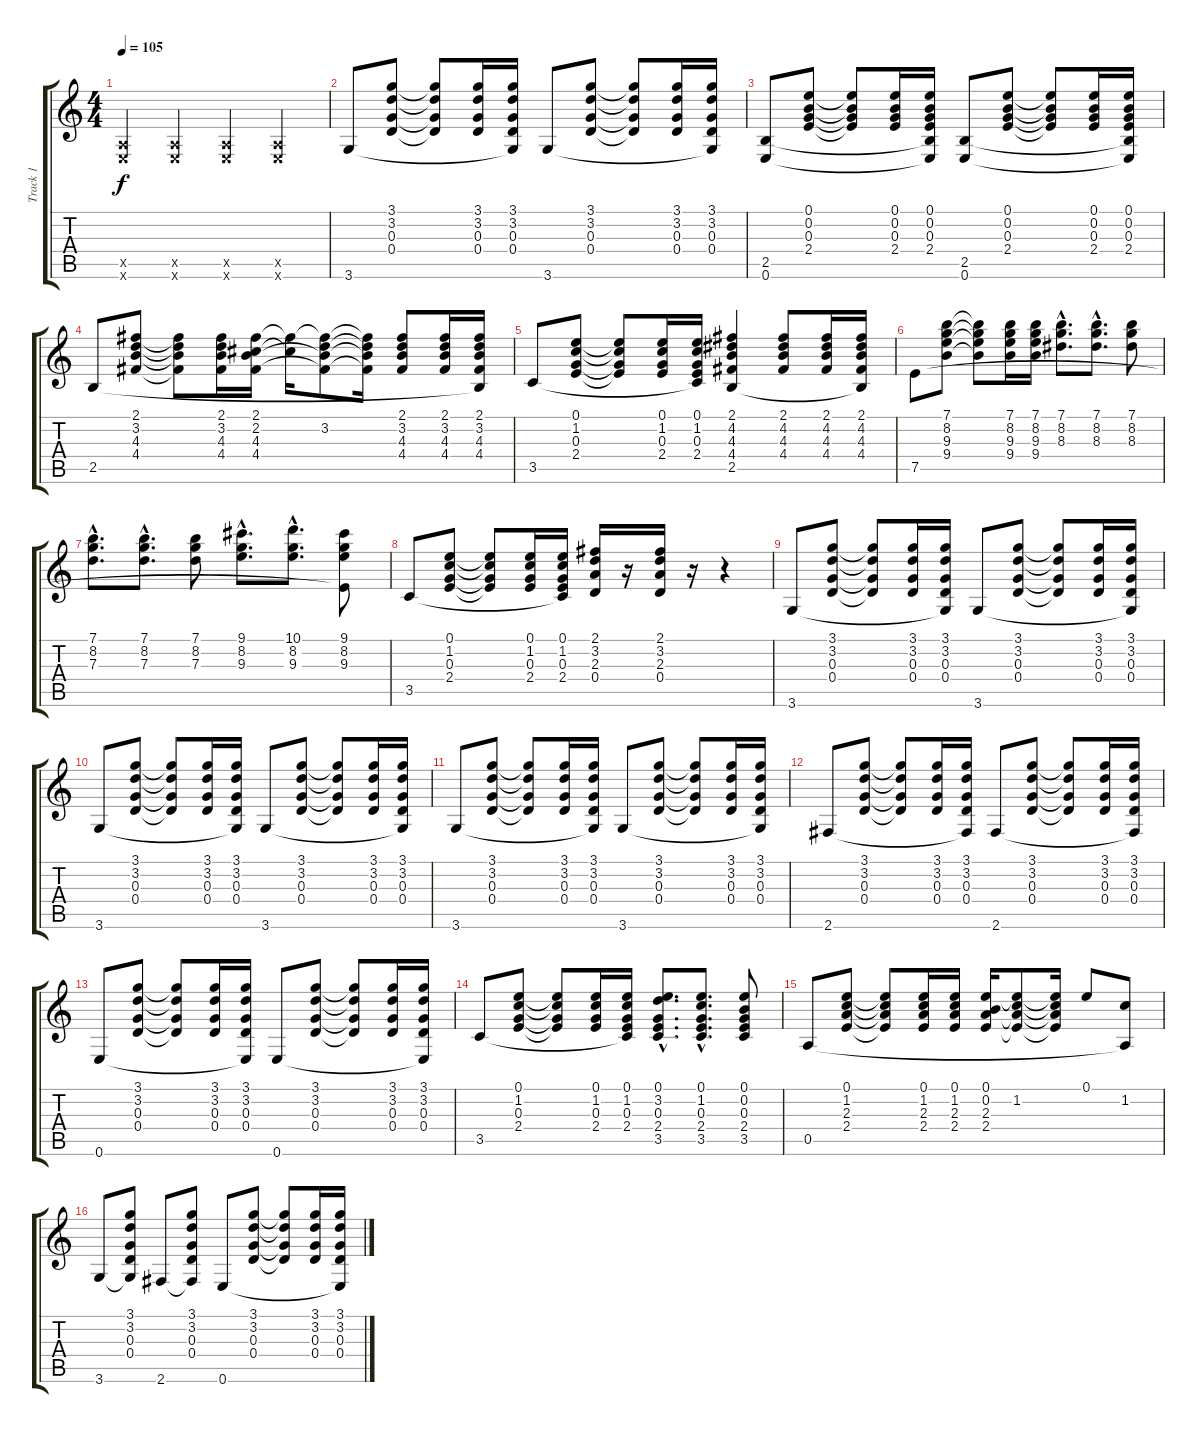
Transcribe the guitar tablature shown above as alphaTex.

\track ("Track 1" "Track 1") {instrument overdrivenguitar}
\staff {score tabs}
\tuning (E4 B3 G3 D3 A2 E2) {hide}
\ts (4 4)
\tempo 105
\clef g2
\ks c
(0.5{x} 0.6{x}).4{dy f instrument overdrivenguitar} (0.5{x} 0.6{x}).4 (0.5{x} 0.6{x}).4 (0.5{x} 0.6{x}).4 |
3.6.8 (3.1 3.2 0.3 0.4).8 (3.1{t} 3.2{t} 0.3{t} 0.4{t}).8 (3.1 3.2 0.3 0.4).16 (3.1 3.2 0.3 0.4 3.6{t}).16 3.6.8 (3.1 3.2 0.3 0.4).8 (3.1{t} 3.2{t} 0.3{t} 0.4{t}).8 (3.1 3.2 0.3 0.4).16 (3.1 3.2 0.3 0.4 3.6{t}).16 |
(2.5 0.6).8 (0.1 0.2 0.3 2.4).8 (0.1{t} 0.2{t} 0.3{t} 2.4{t}).8 (0.1 0.2 0.3 2.4).16 (0.1 0.2 0.3 2.4 2.5{t} 0.6{t}).16 (2.5 0.6).8 (0.1 0.2 0.3 2.4).8 (0.1{t} 0.2{t} 0.3{t} 2.4{t}).8 (0.1 0.2 0.3 2.4).16 (0.1 0.2 0.3 2.4 2.5{t} 0.6{t}).16 |
2.5.8 (2.1 3.2 4.3 4.4).8 (2.1{t} 3.2{t} 4.3{t} 4.4{t}).8 (2.1 3.2 4.3 4.4).16 (2.1 2.2 4.3 4.4).16 (2.1{t} 2.2{t}).16 (2.1{t} 3.2 4.3{t} 4.4{t}).8 (2.1{t} 3.2{t} 4.3{t} 4.4{t}).16 (2.1 3.2 4.3 4.4).8 (2.1 3.2 4.3 4.4).16 (2.1 3.2 4.3 4.4 2.5{t}).16 |
3.5.8 (0.1 1.2 0.3 2.4).8 (0.1{t} 1.2{t} 0.3{t} 2.4{t}).8 (0.1 1.2 0.3 2.4).16 (0.1 1.2 0.3 2.4 3.5{t}).16 (2.1 4.2 4.3 4.4 2.5).4 (2.1 4.2 4.3 4.4).8 (2.1 4.2 4.3 4.4).16 (2.1 4.2 4.3 4.4 2.5{t}).16 |
7.5.8 (7.1 8.2 9.3 9.4).8 (7.1{t} 8.2{t} 9.3{t} 9.4{t}).8 (7.1 8.2 9.3 9.4).16 (7.1 8.2 9.3 9.4).16 (7.1{hac} 8.2{hac} 8.3{hac}).8{d} (7.1{hac} 8.2{hac} 8.3{hac}).8{d} (7.1 8.2 8.3).8 |
(7.1{hac} 8.2{hac} 7.3{hac}).8{d} (7.1{hac} 8.2{hac} 7.3{hac}).8{d} (7.1 8.2 7.3).8 (9.1{hac} 8.2{hac} 9.3{hac}).8{d} (10.1{hac} 8.2{hac} 9.3{hac}).8{d} (9.1 8.2 9.3 7.5{t}).8 |
3.5.8 (0.1 1.2 0.3 2.4).8 (0.1{t} 1.2{t} 0.3{t} 2.4{t}).8 (0.1 1.2 0.3 2.4).16 (0.1 1.2 0.3 2.4 3.5{t}).16 (2.1 3.2 2.3 0.4).16 r.16 (2.1 3.2 2.3 0.4).16 r.16 r.4 |
3.6.8 (3.1 3.2 0.3 0.4).8 (3.1{t} 3.2{t} 0.3{t} 0.4{t}).8 (3.1 3.2 0.3 0.4).16 (3.1 3.2 0.3 0.4 3.6{t}).16 3.6.8 (3.1 3.2 0.3 0.4).8 (3.1{t} 3.2{t} 0.3{t} 0.4{t}).8 (3.1 3.2 0.3 0.4).16 (3.1 3.2 0.3 0.4 3.6{t}).16 |
3.6.8 (3.1 3.2 0.3 0.4).8 (3.1{t} 3.2{t} 0.3{t} 0.4{t}).8 (3.1 3.2 0.3 0.4).16 (3.1 3.2 0.3 0.4 3.6{t}).16 3.6.8 (3.1 3.2 0.3 0.4).8 (3.1{t} 3.2{t} 0.3{t} 0.4{t}).8 (3.1 3.2 0.3 0.4).16 (3.1 3.2 0.3 0.4 3.6{t}).16 |
3.6.8 (3.1 3.2 0.3 0.4).8 (3.1{t} 3.2{t} 0.3{t} 0.4{t}).8 (3.1 3.2 0.3 0.4).16 (3.1 3.2 0.3 0.4 3.6{t}).16 3.6.8 (3.1 3.2 0.3 0.4).8 (3.1{t} 3.2{t} 0.3{t} 0.4{t}).8 (3.1 3.2 0.3 0.4).16 (3.1 3.2 0.3 0.4 3.6{t}).16 |
2.6.8 (3.1 3.2 0.3 0.4).8 (3.1{t} 3.2{t} 0.3{t} 0.4{t}).8 (3.1 3.2 0.3 0.4).16 (3.1 3.2 0.3 0.4 2.6{t}).16 2.6.8 (3.1 3.2 0.3 0.4).8 (3.1{t} 3.2{t} 0.3{t} 0.4{t}).8 (3.1 3.2 0.3 0.4).16 (3.1 3.2 0.3 0.4 2.6{t}).16 |
0.6.8 (3.1 3.2 0.3 0.4).8 (3.1{t} 3.2{t} 0.3{t} 0.4{t}).8 (3.1 3.2 0.3 0.4).16 (3.1 3.2 0.3 0.4 0.6{t}).16 0.6.8 (3.1 3.2 0.3 0.4).8 (3.1{t} 3.2{t} 0.3{t} 0.4{t}).8 (3.1 3.2 0.3 0.4).16 (3.1 3.2 0.3 0.4 0.6{t}).16 |
3.5.8 (0.1 1.2 0.3 2.4).8 (0.1{t} 1.2{t} 0.3{t} 2.4{t}).8 (0.1 1.2 0.3 2.4).16 (0.1 1.2 0.3 2.4 3.5{t}).16 (0.1{hac} 3.2{hac} 0.3{hac} 2.4{hac} 3.5{hac}).8{d} (0.1{hac} 1.2{hac} 0.3{hac} 2.4{hac} 3.5{hac}).8{d} (0.1 0.2 0.3 2.4 3.5).8 |
0.5.8 (0.1 1.2 2.3 2.4).8 (0.1{t} 1.2{t} 2.3{t} 2.4{t}).8 (0.1 1.2 2.3 2.4).16 (0.1 1.2 2.3 2.4).16 (0.1 0.2 2.3 2.4).16 (0.1{t} 1.2 2.3{t} 2.4{t}).8 (0.1{t} 1.2{t} 2.3{t} 2.4{t}).16 0.1.8 (1.2 0.5{t}).8 |
3.6.8 (3.1 3.2 0.3 0.4 3.6{t}).8 2.6.8 (3.1 3.2 0.3 0.4 2.6{t}).8 0.6.8 (3.1 3.2 0.3 0.4).8 (3.1{t} 3.2{t} 0.3{t} 0.4{t}).8 (3.1 3.2 0.3 0.4).16 (3.1 3.2 0.3 0.4 0.6{t}).16
